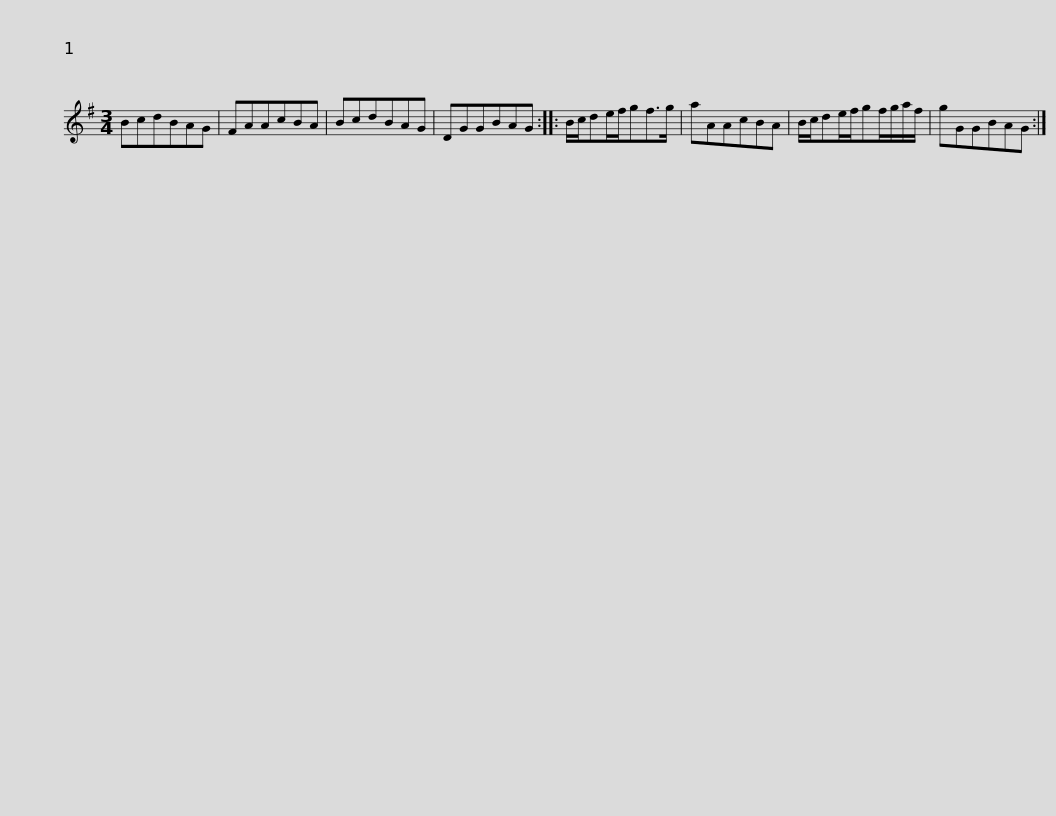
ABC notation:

X:1
L:1/8
M:3/4
I:linebreak $
K:G
V:1 treble
V:1
 BcdBAG | FAAcBA | BcdBAG | DGGBAG :: B/c/de/f/gf>g | %5
 aAAcBA |$ B/c/de/f/gf/g/a/f/ | gGGBAG :| %8
